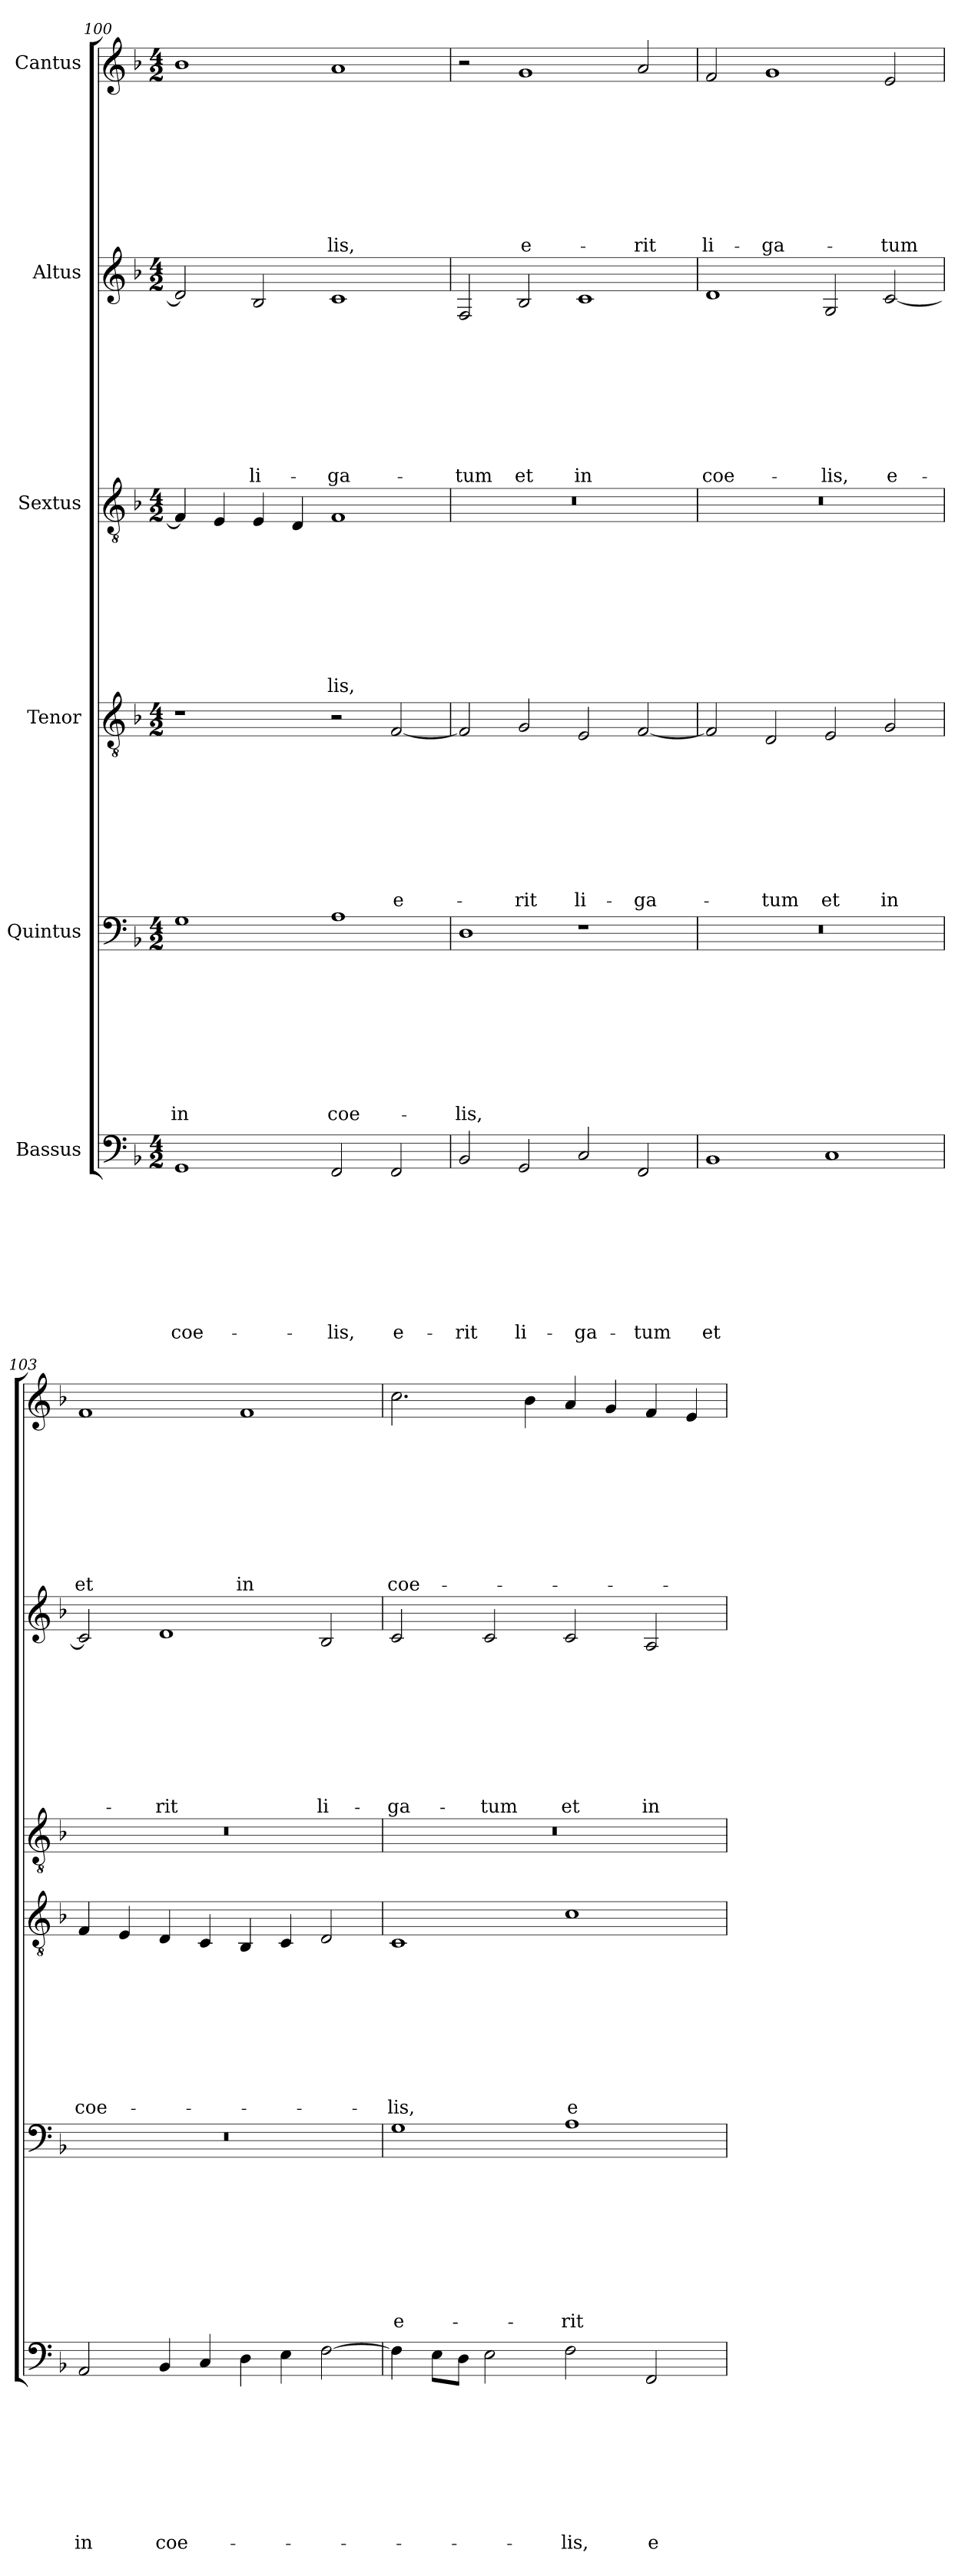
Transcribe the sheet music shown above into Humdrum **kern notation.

**kern	**text	**text	**text	**text	**text	**text	**text	**text	**text	**kern	**text	**text	**text	**text	**text	**text	**text	**text	**text	**kern	**text	**text	**text	**text	**text	**text	**text	**text	**text	**kern	**text	**text	**text	**text	**text	**text	**text	**text	**text	**kern	**text	**text	**text	**text	**text	**text	**text	**text	**text	**kern	**text	**text	**text	**text	**text	**text	**text	**text	**text
*part6	*part6	*part6	*part6	*part6	*part6	*part6	*part6	*part6	*part6	*part5	*part5	*part5	*part5	*part5	*part5	*part5	*part5	*part5	*part5	*part4	*part4	*part4	*part4	*part4	*part4	*part4	*part4	*part4	*part4	*part3	*part3	*part3	*part3	*part3	*part3	*part3	*part3	*part3	*part3	*part2	*part2	*part2	*part2	*part2	*part2	*part2	*part2	*part2	*part2	*part1	*part1	*part1	*part1	*part1	*part1	*part1	*part1	*part1	*part1
*staff6	*staff6	*staff6	*staff6	*staff6	*staff6	*staff6	*staff6	*staff6	*staff6	*staff5	*staff5	*staff5	*staff5	*staff5	*staff5	*staff5	*staff5	*staff5	*staff5	*staff4	*staff4	*staff4	*staff4	*staff4	*staff4	*staff4	*staff4	*staff4	*staff4	*staff3	*staff3	*staff3	*staff3	*staff3	*staff3	*staff3	*staff3	*staff3	*staff3	*staff2	*staff2	*staff2	*staff2	*staff2	*staff2	*staff2	*staff2	*staff2	*staff2	*staff1	*staff1	*staff1	*staff1	*staff1	*staff1	*staff1	*staff1	*staff1	*staff1
*I"Bassus	*	*	*	*	*	*	*	*	*	*I"Quintus	*	*	*	*	*	*	*	*	*	*I"Tenor	*	*	*	*	*	*	*	*	*	*I"Sextus	*	*	*	*	*	*	*	*	*	*I"Altus	*	*	*	*	*	*	*	*	*	*I"Cantus	*	*	*	*	*	*	*	*	*
*clefF4	*	*	*	*	*	*	*	*	*	*clefF4	*	*	*	*	*	*	*	*	*	*clefGv2	*	*	*	*	*	*	*	*	*	*clefGv2	*	*	*	*	*	*	*	*	*	*clefG2	*	*	*	*	*	*	*	*	*	*clefG2	*	*	*	*	*	*	*	*	*
*k[b-]	*	*	*	*	*	*	*	*	*	*k[b-]	*	*	*	*	*	*	*	*	*	*k[b-]	*	*	*	*	*	*	*	*	*	*k[b-]	*	*	*	*	*	*	*	*	*	*k[b-]	*	*	*	*	*	*	*	*	*	*k[b-]	*	*	*	*	*	*	*	*	*
*F:	*	*	*	*	*	*	*	*	*	*F:	*	*	*	*	*	*	*	*	*	*F:	*	*	*	*	*	*	*	*	*	*F:	*	*	*	*	*	*	*	*	*	*F:	*	*	*	*	*	*	*	*	*	*F:	*	*	*	*	*	*	*	*	*
*M4/2	*	*	*	*	*	*	*	*	*	*M4/2	*	*	*	*	*	*	*	*	*	*M4/2	*	*	*	*	*	*	*	*	*	*M4/2	*	*	*	*	*	*	*	*	*	*M4/2	*	*	*	*	*	*	*	*	*	*M4/2	*	*	*	*	*	*	*	*	*
=100	=100	=100	=100	=100	=100	=100	=100	=100	=100	=100	=100	=100	=100	=100	=100	=100	=100	=100	=100	=100	=100	=100	=100	=100	=100	=100	=100	=100	=100	=100	=100	=100	=100	=100	=100	=100	=100	=100	=100	=100	=100	=100	=100	=100	=100	=100	=100	=100	=100	=100	=100	=100	=100	=100	=100	=100	=100	=100	=100
!	!	!	!	!	!	!	!	!	!LO:LY:b	!	!	!	!	!	!	!	!	!	!LO:LY:b	!	!	!	!	!	!	!	!	!	!	!	!	!	!	!	!	!	!	!	!	!	!	!	!	!	!	!	!	!	!	!	!	!	!	!	!	!	!	!	!
1GG	.	.	.	.	.	.	.	.	coe-	1G	.	.	.	.	.	.	.	.	in	1r	.	.	.	.	.	.	.	.	.	4F/]	.	.	.	.	.	.	.	.	.	2d/]	.	.	.	.	.	.	.	.	.	1b-	.	.	.	.	.	.	.	.	.
.	.	.	.	.	.	.	.	.	.	.	.	.	.	.	.	.	.	.	.	.	.	.	.	.	.	.	.	.	.	4E/	.	.	.	.	.	.	.	.	.	.	.	.	.	.	.	.	.	.	.	.	.	.	.	.	.	.	.	.	.
!	!	!	!	!	!	!	!	!	!	!	!	!	!	!	!	!	!	!	!	!	!	!	!	!	!	!	!	!	!	!	!	!	!	!	!	!	!	!	!	!	!	!	!	!	!	!	!	!	!LO:LY:b	!	!	!	!	!	!	!	!	!	!
.	.	.	.	.	.	.	.	.	.	.	.	.	.	.	.	.	.	.	.	.	.	.	.	.	.	.	.	.	.	4E/	.	.	.	.	.	.	.	.	.	2B-/	.	.	.	.	.	.	.	.	li-	.	.	.	.	.	.	.	.	.	.
.	.	.	.	.	.	.	.	.	.	.	.	.	.	.	.	.	.	.	.	.	.	.	.	.	.	.	.	.	.	4D/	.	.	.	.	.	.	.	.	.	.	.	.	.	.	.	.	.	.	.	.	.	.	.	.	.	.	.	.	.
!	!	!	!	!	!	!	!	!	!LO:LY:b	!	!	!	!	!	!	!	!	!	!LO:LY:b	!	!	!	!	!	!	!	!	!	!	!	!	!	!	!	!	!	!	!	!LO:LY:b	!	!	!	!	!	!	!	!	!	!LO:LY:b	!	!	!	!	!	!	!	!	!	!LO:LY:b
2FF/	.	.	.	.	.	.	.	.	-lis,	1A	.	.	.	.	.	.	.	.	coe-	2r	.	.	.	.	.	.	.	.	.	1F	.	.	.	.	.	.	.	.	-lis,	1c	.	.	.	.	.	.	.	.	-ga-	1a	.	.	.	.	.	.	.	.	-lis,
!	!	!	!	!	!	!	!	!	!LO:LY:b	!	!	!	!	!	!	!	!	!	!	!	!	!	!	!	!	!	!	!	!LO:LY:b	!	!	!	!	!	!	!	!	!	!	!	!	!	!	!	!	!	!	!	!	!	!	!	!	!	!	!	!	!	!
2FF/	.	.	.	.	.	.	.	.	e-	.	.	.	.	.	.	.	.	.	.	[2F/	.	.	.	.	.	.	.	.	e-	.	.	.	.	.	.	.	.	.	.	.	.	.	.	.	.	.	.	.	.	.	.	.	.	.	.	.	.	.	.
=101	=101	=101	=101	=101	=101	=101	=101	=101	=101	=101	=101	=101	=101	=101	=101	=101	=101	=101	=101	=101	=101	=101	=101	=101	=101	=101	=101	=101	=101	=101	=101	=101	=101	=101	=101	=101	=101	=101	=101	=101	=101	=101	=101	=101	=101	=101	=101	=101	=101	=101	=101	=101	=101	=101	=101	=101	=101	=101	=101
!	!	!	!	!	!	!	!	!	!LO:LY:b	!	!	!	!	!	!	!	!	!	!LO:LY:b	!	!	!	!	!	!	!	!	!	!	!	!	!	!	!	!	!	!	!	!	!	!	!	!	!	!	!	!	!	!LO:LY:b	!	!	!	!	!	!	!	!	!	!
2BB-/	.	.	.	.	.	.	.	.	-rit	1D	.	.	.	.	.	.	.	.	-lis,	2F/]	.	.	.	.	.	.	.	.	.	0r	.	.	.	.	.	.	.	.	.	2F/	.	.	.	.	.	.	.	.	-tum	2r	.	.	.	.	.	.	.	.	.
!	!	!	!	!	!	!	!	!	!LO:LY:b	!	!	!	!	!	!	!	!	!	!	!	!	!	!	!	!	!	!	!	!LO:LY:b	!	!	!	!	!	!	!	!	!	!	!	!	!	!	!	!	!	!	!	!LO:LY:b	!	!	!	!	!	!	!	!	!	!LO:LY:b
2GG/	.	.	.	.	.	.	.	.	li-	.	.	.	.	.	.	.	.	.	.	2G/	.	.	.	.	.	.	.	.	-rit	.	.	.	.	.	.	.	.	.	.	2B-/	.	.	.	.	.	.	.	.	et	1g	.	.	.	.	.	.	.	.	e-
!	!	!	!	!	!	!	!	!	!LO:LY:b	!	!	!	!	!	!	!	!	!	!	!	!	!	!	!	!	!	!	!	!LO:LY:b	!	!	!	!	!	!	!	!	!	!	!	!	!	!	!	!	!	!	!	!LO:LY:b	!	!	!	!	!	!	!	!	!	!
2C/	.	.	.	.	.	.	.	.	-ga-	1r	.	.	.	.	.	.	.	.	.	2E/	.	.	.	.	.	.	.	.	li-	.	.	.	.	.	.	.	.	.	.	1c	.	.	.	.	.	.	.	.	in	.	.	.	.	.	.	.	.	.	.
!	!	!	!	!	!	!	!	!	!LO:LY:b	!	!	!	!	!	!	!	!	!	!	!	!	!	!	!	!	!	!	!	!LO:LY:b	!	!	!	!	!	!	!	!	!	!	!	!	!	!	!	!	!	!	!	!	!	!	!	!	!	!	!	!	!	!LO:LY:b
2FF/	.	.	.	.	.	.	.	.	-tum	.	.	.	.	.	.	.	.	.	.	[2F/	.	.	.	.	.	.	.	.	-ga-	.	.	.	.	.	.	.	.	.	.	.	.	.	.	.	.	.	.	.	.	2a/	.	.	.	.	.	.	.	.	-rit
=102	=102	=102	=102	=102	=102	=102	=102	=102	=102	=102	=102	=102	=102	=102	=102	=102	=102	=102	=102	=102	=102	=102	=102	=102	=102	=102	=102	=102	=102	=102	=102	=102	=102	=102	=102	=102	=102	=102	=102	=102	=102	=102	=102	=102	=102	=102	=102	=102	=102	=102	=102	=102	=102	=102	=102	=102	=102	=102	=102
!	!	!	!	!	!	!	!	!	!LO:LY:b	!	!	!	!	!	!	!	!	!	!	!	!	!	!	!	!	!	!	!	!	!	!	!	!	!	!	!	!	!	!	!	!	!	!	!	!	!	!	!	!LO:LY:b	!	!	!	!	!	!	!	!	!	!LO:LY:b
1BB-	.	.	.	.	.	.	.	.	et	0r	.	.	.	.	.	.	.	.	.	2F/]	.	.	.	.	.	.	.	.	.	0r	.	.	.	.	.	.	.	.	.	1d	.	.	.	.	.	.	.	.	coe-	2f/	.	.	.	.	.	.	.	.	li-
!	!	!	!	!	!	!	!	!	!	!	!	!	!	!	!	!	!	!	!	!	!	!	!	!	!	!	!	!	!LO:LY:b	!	!	!	!	!	!	!	!	!	!	!	!	!	!	!	!	!	!	!	!	!	!	!	!	!	!	!	!	!	!LO:LY:b
.	.	.	.	.	.	.	.	.	.	.	.	.	.	.	.	.	.	.	.	2D/	.	.	.	.	.	.	.	.	-tum	.	.	.	.	.	.	.	.	.	.	.	.	.	.	.	.	.	.	.	.	1g	.	.	.	.	.	.	.	.	-ga-
!	!	!	!	!	!	!	!	!	!	!	!	!	!	!	!	!	!	!	!	!	!	!	!	!	!	!	!	!	!LO:LY:b	!	!	!	!	!	!	!	!	!	!	!	!	!	!	!	!	!	!	!	!LO:LY:b	!	!	!	!	!	!	!	!	!	!
1C	.	.	.	.	.	.	.	.	.	.	.	.	.	.	.	.	.	.	.	2E/	.	.	.	.	.	.	.	.	et	.	.	.	.	.	.	.	.	.	.	2G/	.	.	.	.	.	.	.	.	-lis,	.	.	.	.	.	.	.	.	.	.
!	!	!	!	!	!	!	!	!	!	!	!	!	!	!	!	!	!	!	!	!	!	!	!	!	!	!	!	!	!LO:LY:b	!	!	!	!	!	!	!	!	!	!	!	!	!	!	!	!	!	!	!	!LO:LY:b	!	!	!	!	!	!	!	!	!	!LO:LY:b
.	.	.	.	.	.	.	.	.	.	.	.	.	.	.	.	.	.	.	.	2G/	.	.	.	.	.	.	.	.	in	.	.	.	.	.	.	.	.	.	.	[2c/	.	.	.	.	.	.	.	.	e-	2e/	.	.	.	.	.	.	.	.	-tum
!!LO:PB:g=z
=103	=103	=103	=103	=103	=103	=103	=103	=103	=103	=103	=103	=103	=103	=103	=103	=103	=103	=103	=103	=103	=103	=103	=103	=103	=103	=103	=103	=103	=103	=103	=103	=103	=103	=103	=103	=103	=103	=103	=103	=103	=103	=103	=103	=103	=103	=103	=103	=103	=103	=103	=103	=103	=103	=103	=103	=103	=103	=103	=103
!	!	!	!	!	!	!	!	!	!LO:LY:b	!	!	!	!	!	!	!	!	!	!	!	!	!	!	!	!	!	!	!	!LO:LY:b	!	!	!	!	!	!	!	!	!	!	!	!	!	!	!	!	!	!	!	!	!	!	!	!	!	!	!	!	!	!LO:LY:b
2AA/	.	.	.	.	.	.	.	.	in	0r	.	.	.	.	.	.	.	.	.	4F/	.	.	.	.	.	.	.	.	coe-	0r	.	.	.	.	.	.	.	.	.	2c/]	.	.	.	.	.	.	.	.	.	1f	.	.	.	.	.	.	.	.	et
.	.	.	.	.	.	.	.	.	.	.	.	.	.	.	.	.	.	.	.	4E/	.	.	.	.	.	.	.	.	.	.	.	.	.	.	.	.	.	.	.	.	.	.	.	.	.	.	.	.	.	.	.	.	.	.	.	.	.	.	.
!	!	!	!	!	!	!	!	!	!LO:LY:b	!	!	!	!	!	!	!	!	!	!	!	!	!	!	!	!	!	!	!	!	!	!	!	!	!	!	!	!	!	!	!	!	!	!	!	!	!	!	!	!LO:LY:b	!	!	!	!	!	!	!	!	!	!
4BB-/	.	.	.	.	.	.	.	.	coe-	.	.	.	.	.	.	.	.	.	.	4D/	.	.	.	.	.	.	.	.	.	.	.	.	.	.	.	.	.	.	.	1d	.	.	.	.	.	.	.	.	-rit	.	.	.	.	.	.	.	.	.	.
4C/	.	.	.	.	.	.	.	.	.	.	.	.	.	.	.	.	.	.	.	4C/	.	.	.	.	.	.	.	.	.	.	.	.	.	.	.	.	.	.	.	.	.	.	.	.	.	.	.	.	.	.	.	.	.	.	.	.	.	.	.
!	!	!	!	!	!	!	!	!	!	!	!	!	!	!	!	!	!	!	!	!	!	!	!	!	!	!	!	!	!	!	!	!	!	!	!	!	!	!	!	!	!	!	!	!	!	!	!	!	!	!	!	!	!	!	!	!	!	!	!LO:LY:b
4D\	.	.	.	.	.	.	.	.	.	.	.	.	.	.	.	.	.	.	.	4BB-/	.	.	.	.	.	.	.	.	.	.	.	.	.	.	.	.	.	.	.	.	.	.	.	.	.	.	.	.	.	1f	.	.	.	.	.	.	.	.	in
4E\	.	.	.	.	.	.	.	.	.	.	.	.	.	.	.	.	.	.	.	4C/	.	.	.	.	.	.	.	.	.	.	.	.	.	.	.	.	.	.	.	.	.	.	.	.	.	.	.	.	.	.	.	.	.	.	.	.	.	.	.
!	!	!	!	!	!	!	!	!	!	!	!	!	!	!	!	!	!	!	!	!	!	!	!	!	!	!	!	!	!	!	!	!	!	!	!	!	!	!	!	!	!	!	!	!	!	!	!	!	!LO:LY:b	!	!	!	!	!	!	!	!	!	!
[2F\	.	.	.	.	.	.	.	.	.	.	.	.	.	.	.	.	.	.	.	2D/	.	.	.	.	.	.	.	.	.	.	.	.	.	.	.	.	.	.	.	2B-/	.	.	.	.	.	.	.	.	li-	.	.	.	.	.	.	.	.	.	.
=104	=104	=104	=104	=104	=104	=104	=104	=104	=104	=104	=104	=104	=104	=104	=104	=104	=104	=104	=104	=104	=104	=104	=104	=104	=104	=104	=104	=104	=104	=104	=104	=104	=104	=104	=104	=104	=104	=104	=104	=104	=104	=104	=104	=104	=104	=104	=104	=104	=104	=104	=104	=104	=104	=104	=104	=104	=104	=104	=104
!	!	!	!	!	!	!	!	!	!	!	!	!	!	!	!	!	!	!	!LO:LY:b	!	!	!	!	!	!	!	!	!	!LO:LY:b	!	!	!	!	!	!	!	!	!	!	!	!	!	!	!	!	!	!	!	!LO:LY:b	!	!	!	!	!	!	!	!	!	!LO:LY:b
4F\]	.	.	.	.	.	.	.	.	.	1G	.	.	.	.	.	.	.	.	e-	1C	.	.	.	.	.	.	.	.	-lis,	0r	.	.	.	.	.	.	.	.	.	2c/	.	.	.	.	.	.	.	.	-ga-	2.cc\	.	.	.	.	.	.	.	.	coe-
8E\L	.	.	.	.	.	.	.	.	.	.	.	.	.	.	.	.	.	.	.	.	.	.	.	.	.	.	.	.	.	.	.	.	.	.	.	.	.	.	.	.	.	.	.	.	.	.	.	.	.	.	.	.	.	.	.	.	.	.	.
8D\J	.	.	.	.	.	.	.	.	.	.	.	.	.	.	.	.	.	.	.	.	.	.	.	.	.	.	.	.	.	.	.	.	.	.	.	.	.	.	.	.	.	.	.	.	.	.	.	.	.	.	.	.	.	.	.	.	.	.	.
!	!	!	!	!	!	!	!	!	!	!	!	!	!	!	!	!	!	!	!	!	!	!	!	!	!	!	!	!	!	!	!	!	!	!	!	!	!	!	!	!	!	!	!	!	!	!	!	!	!LO:LY:b	!	!	!	!	!	!	!	!	!	!
2E\	.	.	.	.	.	.	.	.	.	.	.	.	.	.	.	.	.	.	.	.	.	.	.	.	.	.	.	.	.	.	.	.	.	.	.	.	.	.	.	2c/	.	.	.	.	.	.	.	.	-tum	.	.	.	.	.	.	.	.	.	.
.	.	.	.	.	.	.	.	.	.	.	.	.	.	.	.	.	.	.	.	.	.	.	.	.	.	.	.	.	.	.	.	.	.	.	.	.	.	.	.	.	.	.	.	.	.	.	.	.	.	4b-\	.	.	.	.	.	.	.	.	.
!	!	!	!	!	!	!	!	!	!LO:LY:b	!	!	!	!	!	!	!	!	!	!LO:LY:b	!	!	!	!	!	!	!	!	!	!LO:LY:b	!	!	!	!	!	!	!	!	!	!	!	!	!	!	!	!	!	!	!	!LO:LY:b	!	!	!	!	!	!	!	!	!	!
2F\	.	.	.	.	.	.	.	.	-lis,	1A	.	.	.	.	.	.	.	.	-rit	1c	.	.	.	.	.	.	.	.	e-	.	.	.	.	.	.	.	.	.	.	2c/	.	.	.	.	.	.	.	.	et	4a/	.	.	.	.	.	.	.	.	.
.	.	.	.	.	.	.	.	.	.	.	.	.	.	.	.	.	.	.	.	.	.	.	.	.	.	.	.	.	.	.	.	.	.	.	.	.	.	.	.	.	.	.	.	.	.	.	.	.	.	4g/	.	.	.	.	.	.	.	.	.
!	!	!	!	!	!	!	!	!	!LO:LY:b	!	!	!	!	!	!	!	!	!	!	!	!	!	!	!	!	!	!	!	!	!	!	!	!	!	!	!	!	!	!	!	!	!	!	!	!	!	!	!	!LO:LY:b	!	!	!	!	!	!	!	!	!	!
2FF/	.	.	.	.	.	.	.	.	e-	.	.	.	.	.	.	.	.	.	.	.	.	.	.	.	.	.	.	.	.	.	.	.	.	.	.	.	.	.	.	2A/	.	.	.	.	.	.	.	.	in	4f/	.	.	.	.	.	.	.	.	.
.	.	.	.	.	.	.	.	.	.	.	.	.	.	.	.	.	.	.	.	.	.	.	.	.	.	.	.	.	.	.	.	.	.	.	.	.	.	.	.	.	.	.	.	.	.	.	.	.	.	4e/	.	.	.	.	.	.	.	.	.
=	=	=	=	=	=	=	=	=	=	=	=	=	=	=	=	=	=	=	=	=	=	=	=	=	=	=	=	=	=	=	=	=	=	=	=	=	=	=	=	=	=	=	=	=	=	=	=	=	=	=	=	=	=	=	=	=	=	=	=
*-	*-	*-	*-	*-	*-	*-	*-	*-	*-	*-	*-	*-	*-	*-	*-	*-	*-	*-	*-	*-	*-	*-	*-	*-	*-	*-	*-	*-	*-	*-	*-	*-	*-	*-	*-	*-	*-	*-	*-	*-	*-	*-	*-	*-	*-	*-	*-	*-	*-	*-	*-	*-	*-	*-	*-	*-	*-	*-	*-
